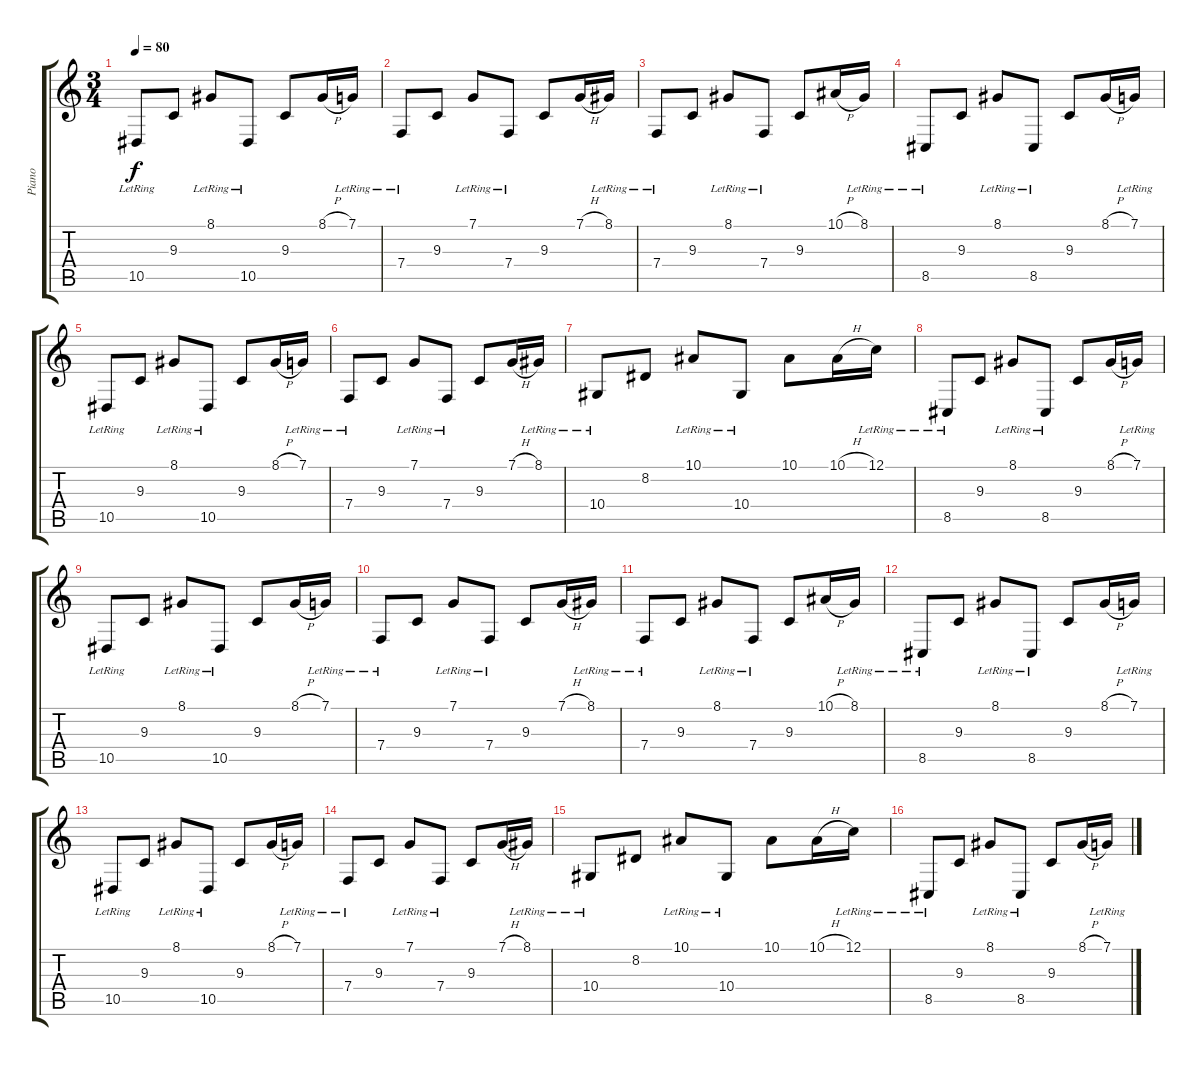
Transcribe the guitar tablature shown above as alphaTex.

\track ("Piano" "Piano") {instrument acousticgrandpiano}
\staff {score tabs}
\tuning (C4 G3 Eb3 Bb2 F2 C2) {hide}
\ts (3 4)
\tempo 80
\clef g2
\ks c
10.5{lr}.8{dy f} 9.3.8 8.1{lr}.8 10.5{lr}.8 9.3.8 8.1{h}.16 7.1{lr}.16 |
7.4{lr}.8 9.3.8 7.1{lr}.8 7.4{lr}.8 9.3.8 7.1{h}.16 8.1{lr}.16 |
7.4{lr}.8 9.3.8 8.1{lr}.8 7.4{lr}.8 9.3.8 10.1{h}.16 8.1{lr}.16 |
8.5{lr}.8 9.3.8 8.1{lr}.8 8.5{lr}.8 9.3.8 8.1{h}.16 7.1{lr}.16 |
10.5{lr}.8 9.3.8 8.1{lr}.8 10.5{lr}.8 9.3.8 8.1{h}.16 7.1{lr}.16 |
7.4{lr}.8 9.3.8 7.1{lr}.8 7.4{lr}.8 9.3.8 7.1{h}.16 8.1{lr}.16 |
10.4{lr}.8 8.2.8 10.1{lr}.8 10.4{lr}.8 10.1.8 10.1{h}.16 12.1{lr}.16 |
8.5{lr}.8 9.3.8 8.1{lr}.8 8.5{lr}.8 9.3.8 8.1{h}.16 7.1{lr}.16 |
10.5{lr}.8 9.3.8 8.1{lr}.8 10.5{lr}.8 9.3.8 8.1{h}.16 7.1{lr}.16 |
7.4{lr}.8 9.3.8 7.1{lr}.8 7.4{lr}.8 9.3.8 7.1{h}.16 8.1{lr}.16 |
7.4{lr}.8 9.3.8 8.1{lr}.8 7.4{lr}.8 9.3.8 10.1{h}.16 8.1{lr}.16 |
8.5{lr}.8 9.3.8 8.1{lr}.8 8.5{lr}.8 9.3.8 8.1{h}.16 7.1{lr}.16 |
10.5{lr}.8 9.3.8 8.1{lr}.8 10.5{lr}.8 9.3.8 8.1{h}.16 7.1{lr}.16 |
7.4{lr}.8 9.3.8 7.1{lr}.8 7.4{lr}.8 9.3.8 7.1{h}.16 8.1{lr}.16 |
10.4{lr}.8 8.2.8 10.1{lr}.8 10.4{lr}.8 10.1.8 10.1{h}.16 12.1{lr}.16 |
8.5{lr}.8 9.3.8 8.1{lr}.8 8.5{lr}.8 9.3.8 8.1{h}.16 7.1{lr}.16
